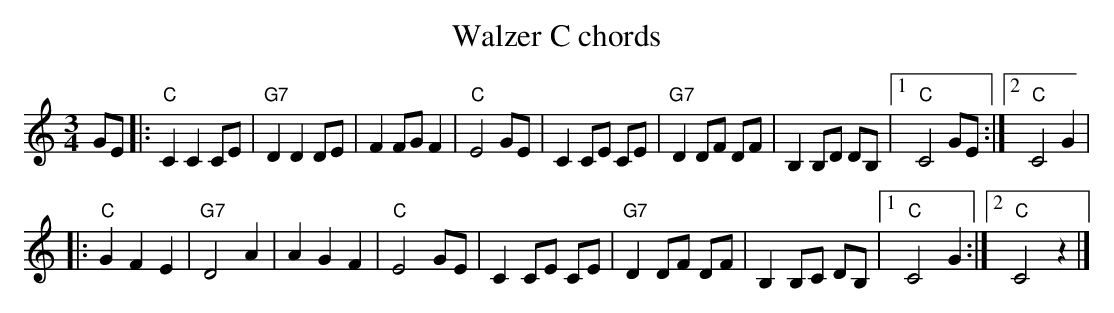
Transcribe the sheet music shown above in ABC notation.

X:1
T:Walzer C chords
M:3/4
L:1/8
K:C  %%MIDI gchordon
GE |: "C"C2 C2 CE | "G7"D2 D2 DE | F2 FG F2 | "C"E4 GE | C2 CE CE | "G7"D2 DF DF | B,2 B,D DB, |1 "C"C4 GE :|2 "C"C4 G2 |
|: "C"G2 F2 E2 | "G7"D4 A2 | A2 G2 F2 | "C"E4 GE | C2 CE CE | "G7"D2 DF DF | B,2 B,C DB, |1 "C"C4 G2 :|2 "C"C4 z2 |]
